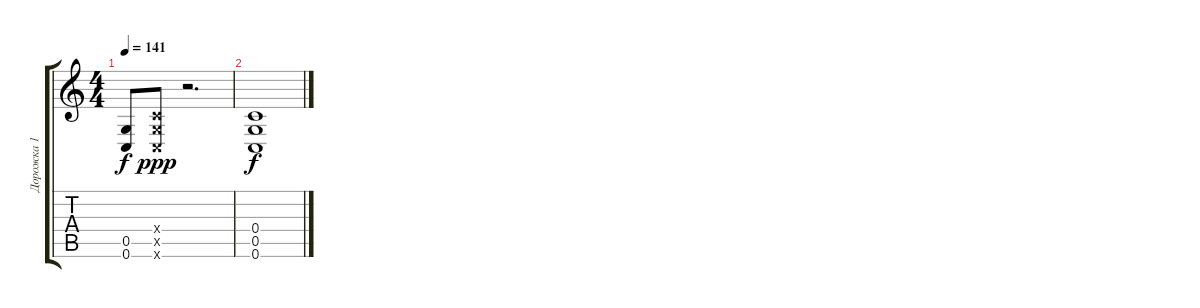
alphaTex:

\track ("Дорожка 1" "Дорожка 1") {instrument distortionguitar}
\staff {score tabs}
\tuning (D4 A3 F3 C3 G2 C2) {hide}
\ts (4 4)
\tempo 141
\clef g2
\ks c
(0.5 0.6).8{dy f} (0.4{x} 0.5{x} 0.6{x}).8{dy ppp} r.2{d} |
(0.4 0.5 0.6).1{dy f}
